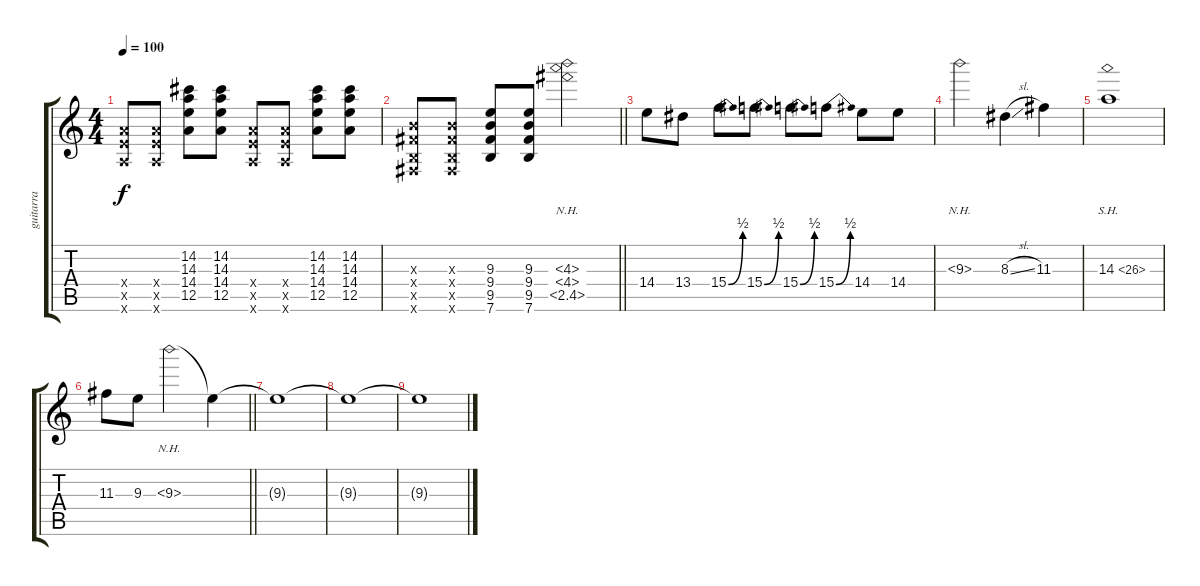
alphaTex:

\track ("guitarra" "guitarra") {instrument overdrivenguitar}
\staff {score tabs}
\tuning (E4 B3 G3 D3 A2 E2) {hide}
\ts (4 4)
\tempo 100
\clef g2
\ks c
(7.4{x} 7.5{x} 5.6{x}).8{dy f} (7.4{x} 7.5{x} 5.6{x}).8 (14.2 14.3 14.4 12.5).8 (14.2 14.3 14.4 12.5).8 (7.4{x} 7.5{x} 5.6{x}).8 (7.4{x} 7.5{x} 5.6{x}).8 (14.2 14.3 14.4 12.5).8 (14.2 14.3 14.4 12.5).8 |
\barLineRight lightlight
(4.3{x} 4.4{x} 2.5{x} 2.6{x}).8 (4.3{x} 4.4{x} 2.5{x} 2.6{x}).8 (9.3 9.4 9.5 7.6).8 (9.3 9.4 9.5 7.6).8 (4.3{nh} 4.4{nh} 2.5{nh}).2 |
14.4.8 13.4.8 15.4{be (bend 0 0 60 2)}.8 15.4{be (bend 0 0 60 2)}.8 15.4{be (bend 0 0 60 2)}.8 15.4{be (bend 0 0 60 2)}.8 14.4.8 14.4.8 |
9.3{nh}.2 8.3{sl}.4 11.3.4 |
14.3{sh 12}.1 |
\barLineRight lightlight
11.3.8 9.3.8 9.3{nh}.2 9.3{t}.4 |
9.3{t}.1 |
9.3{t}.1 |
9.3{t}.1
